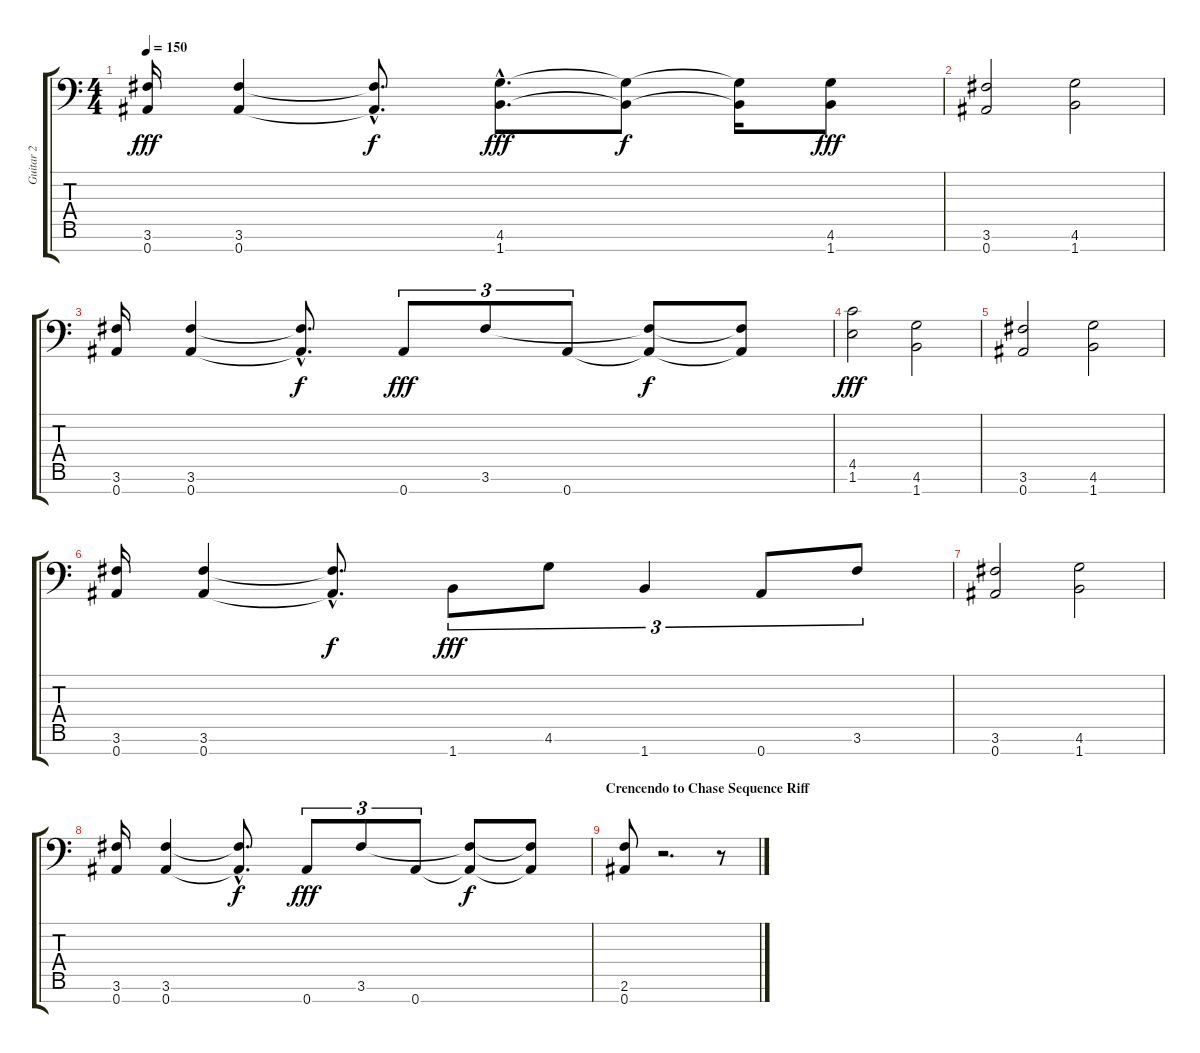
\track ("Guitar 2" "Guitar 2") {instrument distortionguitar}
\staff {score tabs}
\tuning (Eb4 Bb3 Gb3 Db3 Ab2 Eb2 Bb1) {hide}
\ts (4 4)
\tempo 150
\clef f4
\ks c
(3.6 0.7).16{dy fff} (3.6 0.7).4 (3.6{hac t} 0.7{hac t}).8{d dy f} (4.6{hac} 1.7{hac}).8{d dy fff} (4.6{t} 1.7{t}).8{dy f} (4.6{t} 1.7{t}).16 (4.6 1.7).8{dy fff} |
(3.6 0.7).2 (4.6 1.7).2 |
(3.6 0.7).16 (3.6 0.7).4 (3.6{hac t} 0.7{hac t}).8{d dy f} 0.7.8{tu (3 2) dy fff} 3.6.8{tu (3 2)} 0.7.8{tu (3 2)} (3.6{t} 0.7{t}).8{dy f} (3.6{t} 0.7{t}).8 |
(4.5 1.6).2{dy fff} (4.6 1.7).2 |
(3.6 0.7).2 (4.6 1.7).2 |
(3.6 0.7).16 (3.6 0.7).4 (3.6{hac t} 0.7{hac t}).8{d dy f} 1.7.8{tu (3 2) dy fff} 4.6.8{tu (3 2)} 1.7.4{tu (3 2)} 0.7.8{tu (3 2)} 3.6.8{tu (3 2)} |
(3.6 0.7).2 (4.6 1.7).2 |
(3.6 0.7).16 (3.6 0.7).4 (3.6{hac t} 0.7{hac t}).8{d dy f} 0.7.8{tu (3 2) dy fff} 3.6.8{tu (3 2)} 0.7.8{tu (3 2)} (3.6{t} 0.7{t}).8{dy f} (3.6{t} 0.7{t}).8 |
\section ("" "Crencendo to Chase Sequence Riff")
(2.6 0.7).8 r.2{d} r.8
